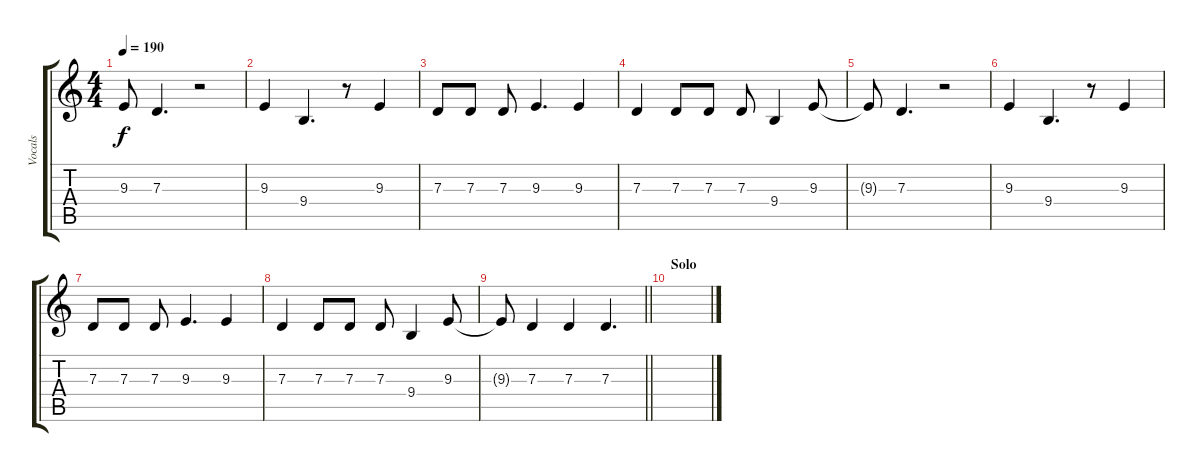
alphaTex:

\track ("Vocals" "Vocals") {instrument altosax}
\staff {score tabs}
\tuning (E4 B3 G3 D3 A2 E2) {hide}
\ts (4 4)
\tempo 190
\clef g2
\ks c
9.3{t}.8{dy f} 7.3.4{d} r.2 |
9.3.4 9.4.4{d} r.8 9.3.4 |
7.3.8 7.3.8 7.3.8 9.3.4{d} 9.3.4 |
7.3.4 7.3.8 7.3.8 7.3.8 9.4.4 9.3.8 |
9.3{t}.8 7.3.4{d} r.2 |
9.3.4 9.4.4{d} r.8 9.3.4 |
7.3.8 7.3.8 7.3.8 9.3.4{d} 9.3.4 |
7.3.4 7.3.8 7.3.8 7.3.8 9.4.4 9.3.8 |
\barLineRight lightlight
9.3{t}.8 7.3.4 7.3.4 7.3.4{d} |
\section ("" "Solo")
